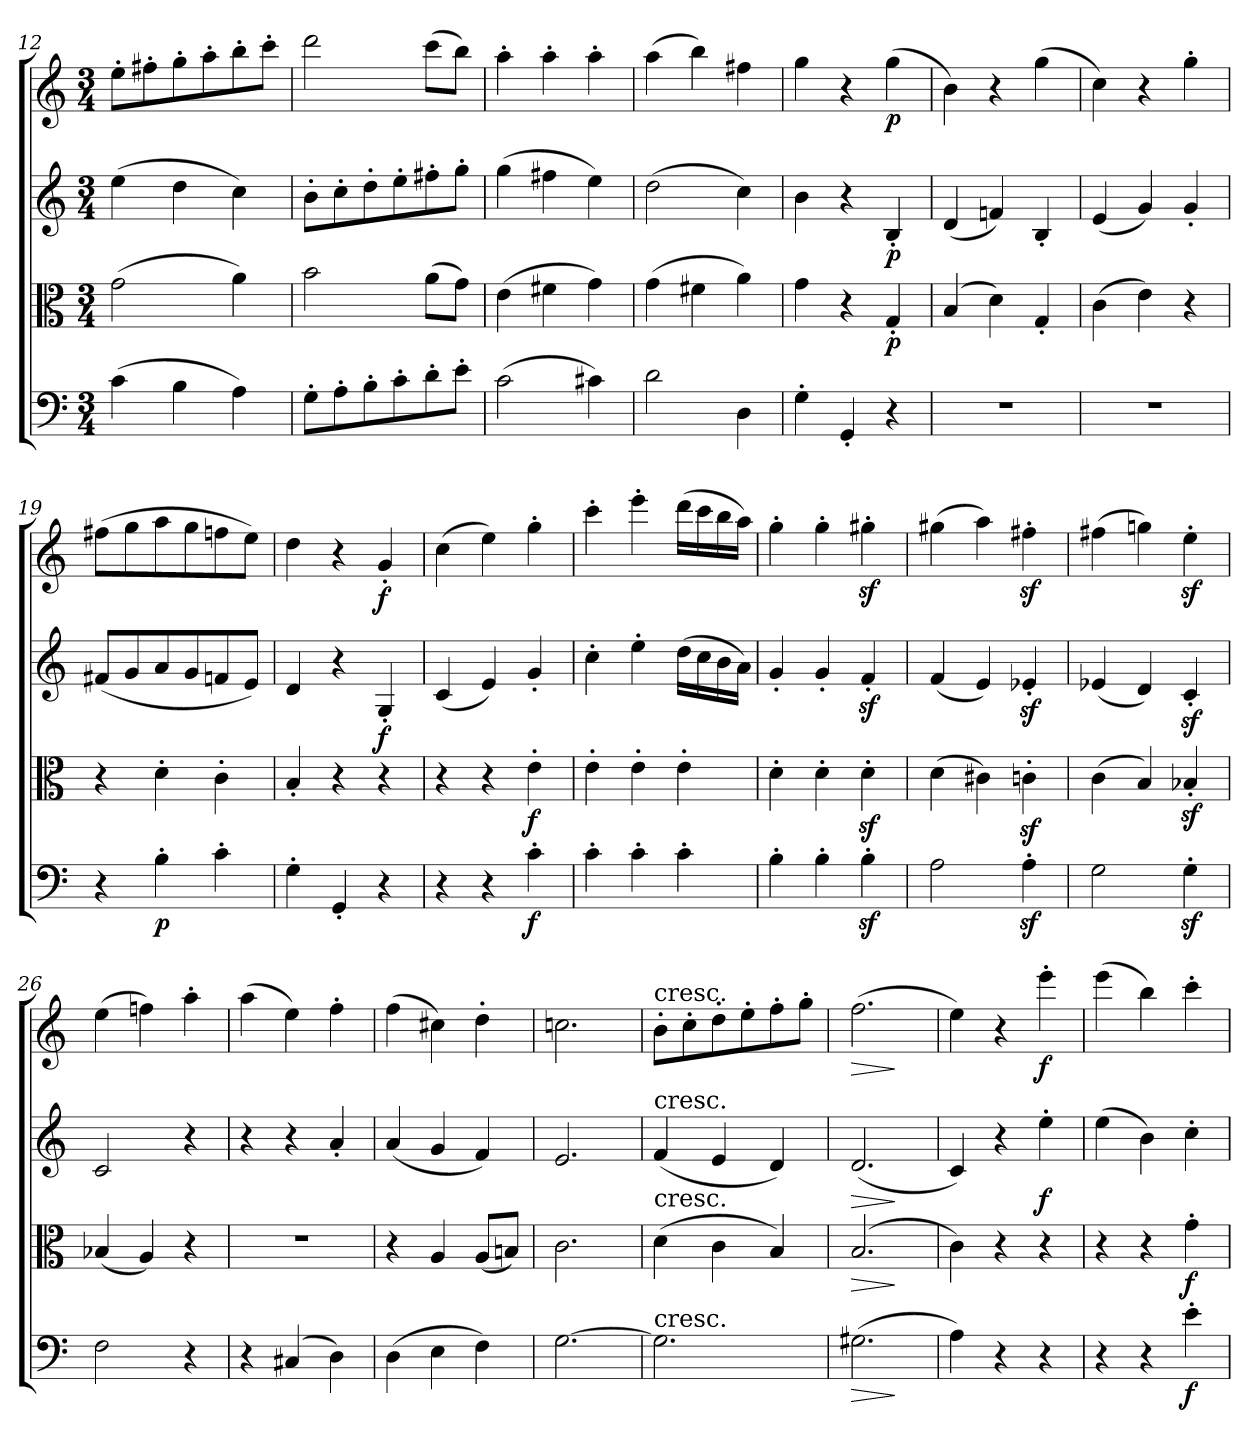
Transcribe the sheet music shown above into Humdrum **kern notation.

**kern	**dynam	**kern	**dynam	**kern	**dynam	**kern	**dynam
*part4	*part4	*part3	*part3	*part2	*part2	*part1	*part1
*staff4	*staff4	*staff3	*staff3	*staff2	*staff2	*staff1	*staff1
*clefF4	*	*clefC3	*	*clefG2	*	*clefG2	*
*k[]	*	*k[]	*	*k[]	*	*k[]	*
*C:	*	*C:	*	*C:	*	*C:	*
*M3/4	*	*M3/4	*	*M3/4	*	*M3/4	*
=12	=12	=12	=12	=12	=12	=12	=12
(4c\	.	(2g\	.	(4ee\	.	8ee'\L	.
.	.	.	.	.	.	8ff#X'\	.
4B\	.	.	.	4dd\	.	8gg'\	.
.	.	.	.	.	.	8aa'\	.
4A\)	.	4a\)	.	4cc\)	.	8bb'\	.
.	.	.	.	.	.	8ccc'\J	.
=13	=13	=13	=13	=13	=13	=13	=13
8G'\L	.	2b\	.	8b'\L	.	2ddd\	.
8A'\	.	.	.	8cc'\	.	.	.
8B'\	.	.	.	8dd'\	.	.	.
8c'\	.	.	.	8ee'\	.	.	.
8d'\	.	(8a\L	.	8ff#X'\	.	(8ccc\L	.
8e'\J	.	8g\J)	.	8gg'\J	.	8bb\J)	.
=14	=14	=14	=14	=14	=14	=14	=14
(2c\	.	(4e\	.	(4gg\	.	4aa'\	.
.	.	4f#X\	.	4ff#X\	.	4aa'\	.
4c#X\)	.	4g\)	.	4ee\)	.	4aa'\	.
=15	=15	=15	=15	=15	=15	=15	=15
2d\	.	(4g\	.	(2dd\	.	(4aa\	.
.	.	4f#X\	.	.	.	4bb\)	.
4D\	.	4a\)	.	4cc\)	.	4ff#X\	.
=16	=16	=16	=16	=16	=16	=16	=16
4G'\	.	4g\	.	4b\	.	4gg\	.
4GG'/	.	4r	.	4r	.	4r	.
4r	.	4G'/	p	4B'/	p	(4gg\	p
=17	=17	=17	=17	=17	=17	=17	=17
2.r	.	(4B/	.	(4d/	.	4b\)	.
.	.	4d\)	.	4fn/)	.	4r	.
.	.	4G'/	.	4B'/	.	(4gg\	.
=18	=18	=18	=18	=18	=18	=18	=18
2.r	.	(4c\	.	(4e/	.	4cc\)	.
.	.	4e\)	.	4g/)	.	4r	.
.	.	4r	.	4g'/	.	4gg'\	.
=19	=19	=19	=19	=19	=19	=19	=19
4r	.	4r	.	(8f#X/L	.	(8ff#X\L	.
.	.	.	.	8g/	.	8gg\	.
4B'\	p	4d'\	.	8a/	.	8aa\	.
.	.	.	.	8g/	.	8gg\	.
4c'\	.	4c'\	.	8fn/	.	8ffn\	.
.	.	.	.	8e/J)	.	8ee\J)	.
=20	=20	=20	=20	=20	=20	=20	=20
4G'\	.	4B'/	.	4d/	.	4dd\	.
4GG'/	.	4r	.	4r	.	4r	.
4r	.	4r	.	4G'/	f	4g'/	f
=21	=21	=21	=21	=21	=21	=21	=21
4r	.	4r	.	(4c/	.	(4cc\	.
4r	.	4r	.	4e/)	.	4ee\)	.
4c'\	f	4e'\	f	4g'/	.	4gg'\	.
=22	=22	=22	=22	=22	=22	=22	=22
4c'\	.	4e'\	.	4cc'\	.	4ccc'\	.
4c'\	.	4e'\	.	4ee'\	.	4eee'\	.
4c'\	.	4e'\	.	(16dd\LL	.	(16ddd\LL	.
.	.	.	.	16cc\	.	16ccc\	.
.	.	.	.	16b\	.	16bb\	.
.	.	.	.	16a\JJ)	.	16aa\JJ)	.
=23	=23	=23	=23	=23	=23	=23	=23
4B'\	.	4d'\	.	4g'/	.	4gg'\	.
4B'\	.	4d'\	.	4g'/	.	4gg'\	.
4Bz'\	.	4dz'\	.	4fz'/	.	4gg#Xz'\	.
=24	=24	=24	=24	=24	=24	=24	=24
2A\	.	(4d\	.	(4f/	.	(4gg#X\	.
.	.	4c#X\)	.	4e/)	.	4aa\)	.
4Az'\	.	4cnz'\	.	4e-Xz'/	.	4ff#Xz'\	.
=25	=25	=25	=25	=25	=25	=25	=25
2G\	.	(4c\	.	(4e-X/	.	(4ff#X\	.
.	.	4B/)	.	4d/)	.	4ggn\)	.
4Gz'\	.	4B-Xz'/	.	4cz'/	.	4eez'\	.
=26	=26	=26	=26	=26	=26	=26	=26
2F\	.	(4B-X/	.	2c/	.	(4ee\	.
.	.	4A/)	.	.	.	4ffn\)	.
4r	.	4r	.	4r	.	4aa'\	.
=27	=27	=27	=27	=27	=27	=27	=27
4r	.	2.r	.	4r	.	(4aa\	.
(4C#X/	.	.	.	4r	.	4ee\)	.
4D\)	.	.	.	4a'/	.	4ff'\	.
=28	=28	=28	=28	=28	=28	=28	=28
(4D\	.	4r	.	(4a/	.	(4ff\	.
4E\	.	4A/	.	4g/	.	4cc#X\)	.
4F\)	.	(8A/L	.	4f/)	.	4dd'\	.
.	.	8Bn/J)	.	.	.	.	.
=29	=29	=29	=29	=29	=29	=29	=29
[2.G\	.	2.c\	.	2.e/	.	2.ccn\	.
=30	=30	=30	=30	=30	=30	=30	=30
!	!	!	!	!	!	!LO:TX:t=cresc.	!
!	!	!	!	!LO:TX:t=cresc.	!	!	!
!	!	!LO:TX:t=cresc.	!	!	!	!	!
!LO:TX:t=cresc.	!	!	!	!	!	!	!
2.G\]	.	(4d\	.	(4f/	.	8b'\L	.
.	.	.	.	.	.	8cc'\	.
.	.	4c\	.	4e/	.	8dd'\	.
.	.	.	.	.	.	8ee'\	.
.	.	4B/)	.	4d/)	.	8ff'\	.
.	.	.	.	.	.	8gg'\J	.
=31	=31	=31	=31	=31	=31	=31	=31
!	!LO:HP:b	!	!LO:HP:b	!	!LO:HP:b	!	!LO:HP:b
(2.G#X\	>	(2.B/	>	(2.d/	>	(2.ff\	>
.	]	.	]	.	]	.	]
=32	=32	=32	=32	=32	=32	=32	=32
4A\)	.	4c\)	.	4c/)	.	4ee\)	.
4r	.	4r	.	4r	.	4r	.
4r	.	4r	.	4ee'\	f	4eee'\	f
=33	=33	=33	=33	=33	=33	=33	=33
4r	.	4r	.	(4ee\	.	(4eee\	.
4r	.	4r	.	4b\)	.	4bb\)	.
4e'\	f	4g'\	f	4cc'\	.	4ccc'\	.
=	=	=	=	=	=	=	=
*-	*-	*-	*-	*-	*-	*-	*-
